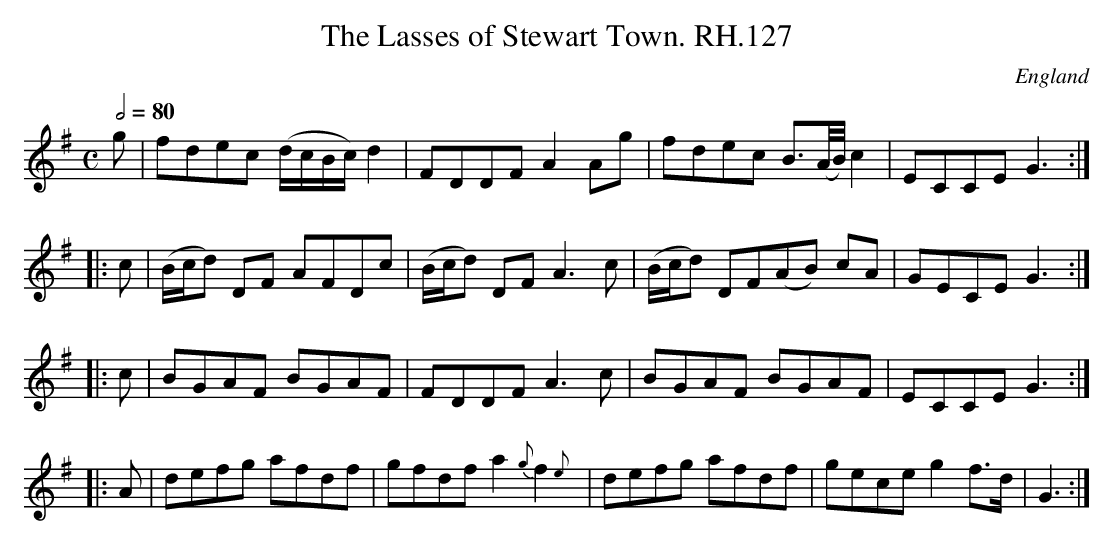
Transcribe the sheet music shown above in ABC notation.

X:1
T:Lasses of Stewart Town. RH.127, The
O:England
M:C
L:1/8
Q:1/2=80
K:G
g|fdec (d/c/B/c/)d2|FDDF A2Ag|\
fdec B>(A/B/4)c2|ECCE G3:|
|:c|(B/c/d) DF AFDc|(B/c/d) DF A3c|\
(B/c/d) DF(AB) cA|GECE G3:|
|:c|BGAF BGAF|FDDF A3c|BGAF BGAF|ECCE G3:|
|:A|defg afdf|gfdf a2{g}f2{e}|\
defg afdf|gece g2f>d|G3:|
